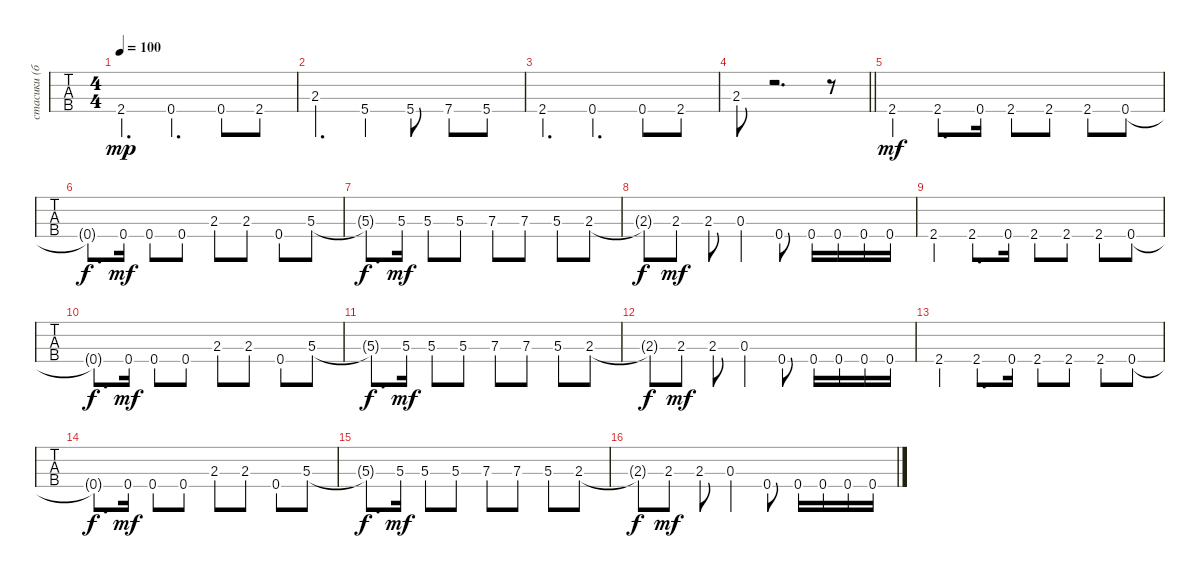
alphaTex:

\track ("стасики (бас)" "стасики (б") {instrument electricbassfinger}
\staff {tabs}
\tuning (G2 D2 A1 E1) {hide}
\ts (4 4)
\tempo 100
\clef f4
\ks c
2.4.4{d dy mp} 0.4.4{d} 0.4.8 2.4.8 |
2.3.4{d} 5.4{st}.4 5.4.8 7.4.8 5.4.8 |
2.4.4{d} 0.4.4{d} 0.4.8 2.4.8 |
\barLineRight lightlight
2.3.8 r.2{d} r.8 |
2.4.4{dy mf} 2.4.8{d} 0.4.16 2.4.8 2.4.8 2.4.8 0.4.8 |
0.4{t}.8{d dy f} 0.4.16{dy mf} 0.4.8 0.4.8 2.3.8 2.3.8 0.4.8 5.3.8 |
5.3{t}.8{d dy f} 5.3.16{dy mf} 5.3.8 5.3.8 7.3.8 7.3.8 5.3.8 2.3.8 |
2.3{t}.8{dy f} 2.3.8{dy mf} 2.3.8 0.3{st}.4 0.4{st}.8 0.4.16 0.4.16 0.4.16 0.4.16 |
2.4.4 2.4.8{d} 0.4.16 2.4.8 2.4.8 2.4.8 0.4.8 |
0.4{t}.8{d dy f} 0.4.16{dy mf} 0.4.8 0.4.8 2.3.8 2.3.8 0.4.8 5.3.8 |
5.3{t}.8{d dy f} 5.3.16{dy mf} 5.3.8 5.3.8 7.3.8 7.3.8 5.3.8 2.3.8 |
2.3{t}.8{dy f} 2.3.8{dy mf} 2.3.8 0.3{st}.4 0.4{st}.8 0.4.16 0.4.16 0.4.16 0.4.16 |
2.4.4 2.4.8{d} 0.4.16 2.4.8 2.4.8 2.4.8 0.4.8 |
0.4{t}.8{d dy f} 0.4.16{dy mf} 0.4.8 0.4.8 2.3.8 2.3.8 0.4.8 5.3.8 |
5.3{t}.8{d dy f} 5.3.16{dy mf} 5.3.8 5.3.8 7.3.8 7.3.8 5.3.8 2.3.8 |
2.3{t}.8{dy f} 2.3.8{dy mf} 2.3.8 0.3{st}.4 0.4{st}.8 0.4.16 0.4.16 0.4.16 0.4.16
